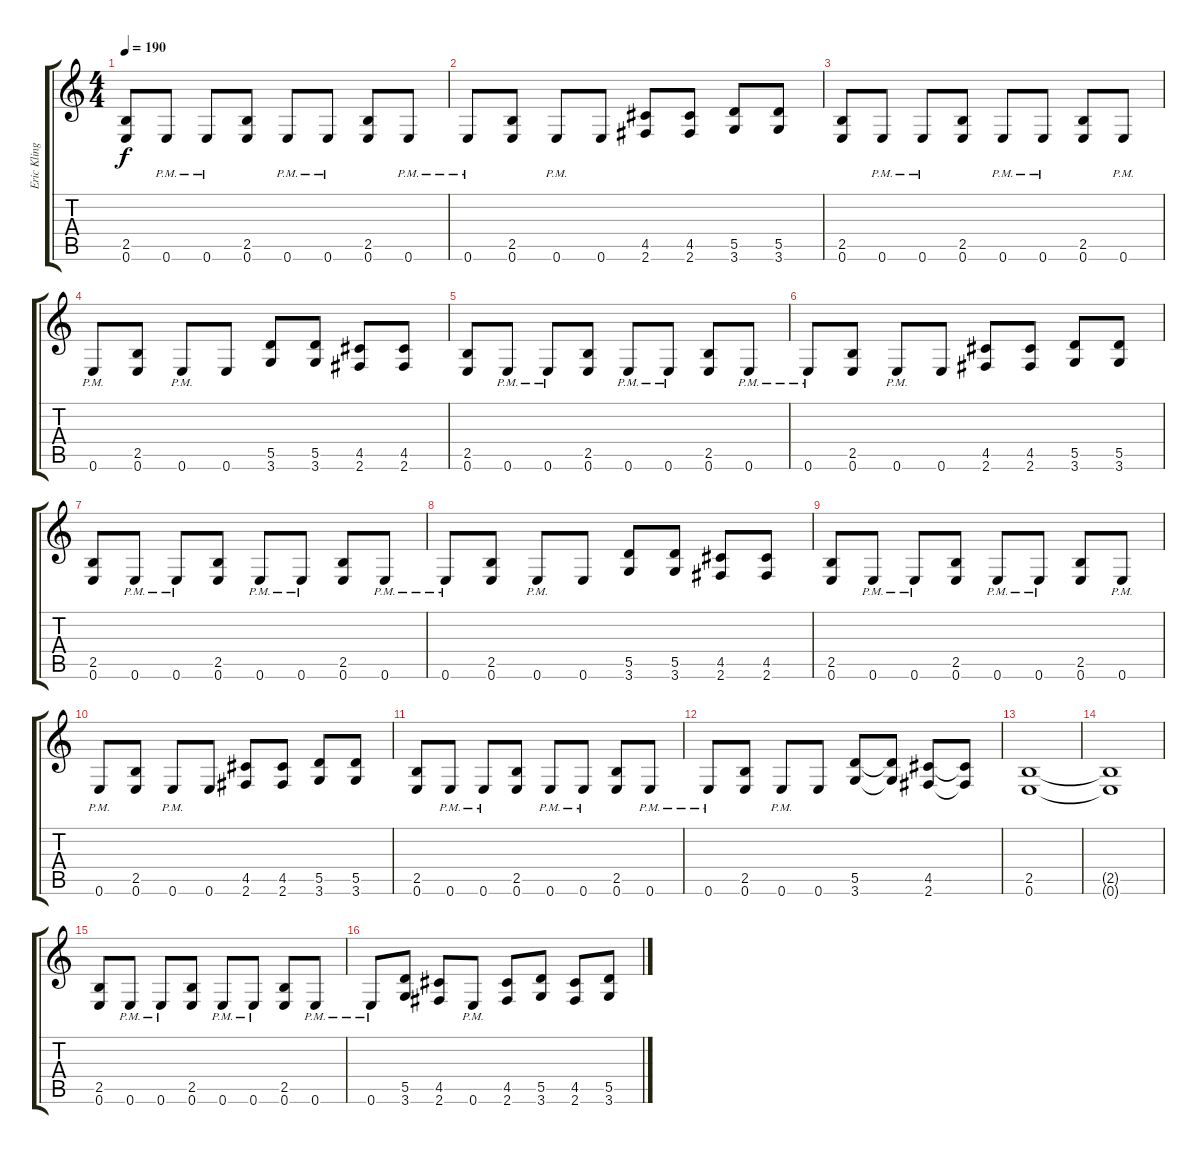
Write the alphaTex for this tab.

\track ("Eric Klinger" "Eric Kling") {instrument distortionguitar}
\staff {score tabs}
\tuning (E4 B3 G3 D3 A2 E2) {hide}
\ts (4 4)
\tempo 190
\clef g2
\ks c
(2.5 0.6).8{dy f} 0.6{pm}.8 0.6{pm}.8 (2.5 0.6).8 0.6{pm}.8 0.6{pm}.8 (2.5 0.6).8 0.6{pm}.8 |
0.6{pm}.8 (2.5 0.6).8 0.6{pm}.8 0.6.8 (4.5 2.6).8 (4.5 2.6).8 (5.5 3.6).8 (5.5 3.6).8 |
(2.5 0.6).8 0.6{pm}.8 0.6{pm}.8 (2.5 0.6).8 0.6{pm}.8 0.6{pm}.8 (2.5 0.6).8 0.6{pm}.8 |
0.6{pm}.8 (2.5 0.6).8 0.6{pm}.8 0.6.8 (5.5 3.6).8 (5.5 3.6).8 (4.5 2.6).8 (4.5 2.6).8 |
(2.5 0.6).8 0.6{pm}.8 0.6{pm}.8 (2.5 0.6).8 0.6{pm}.8 0.6{pm}.8 (2.5 0.6).8 0.6{pm}.8 |
0.6{pm}.8 (2.5 0.6).8 0.6{pm}.8 0.6.8 (4.5 2.6).8 (4.5 2.6).8 (5.5 3.6).8 (5.5 3.6).8 |
(2.5 0.6).8 0.6{pm}.8 0.6{pm}.8 (2.5 0.6).8 0.6{pm}.8 0.6{pm}.8 (2.5 0.6).8 0.6{pm}.8 |
0.6{pm}.8 (2.5 0.6).8 0.6{pm}.8 0.6.8 (5.5 3.6).8 (5.5 3.6).8 (4.5 2.6).8 (4.5 2.6).8 |
(2.5 0.6).8 0.6{pm}.8 0.6{pm}.8 (2.5 0.6).8 0.6{pm}.8 0.6{pm}.8 (2.5 0.6).8 0.6{pm}.8 |
0.6{pm}.8 (2.5 0.6).8 0.6{pm}.8 0.6.8 (4.5 2.6).8 (4.5 2.6).8 (5.5 3.6).8 (5.5 3.6).8 |
(2.5 0.6).8 0.6{pm}.8 0.6{pm}.8 (2.5 0.6).8 0.6{pm}.8 0.6{pm}.8 (2.5 0.6).8 0.6{pm}.8 |
0.6{pm}.8 (2.5 0.6).8 0.6{pm}.8 0.6.8 (5.5 3.6).8 (5.5{t} 3.6{t}).8 (4.5 2.6).8 (4.5{t} 2.6{t}).8 |
(2.5 0.6).1 |
(2.5{t} 0.6{t}).1 |
(2.5 0.6).8 0.6{pm}.8 0.6{pm}.8 (2.5 0.6).8 0.6{pm}.8 0.6{pm}.8 (2.5 0.6).8 0.6{pm}.8 |
0.6{pm}.8 (5.5 3.6).8 (4.5 2.6).8 0.6{pm}.8 (4.5 2.6).8 (5.5 3.6).8 (4.5 2.6).8 (5.5 3.6).8
